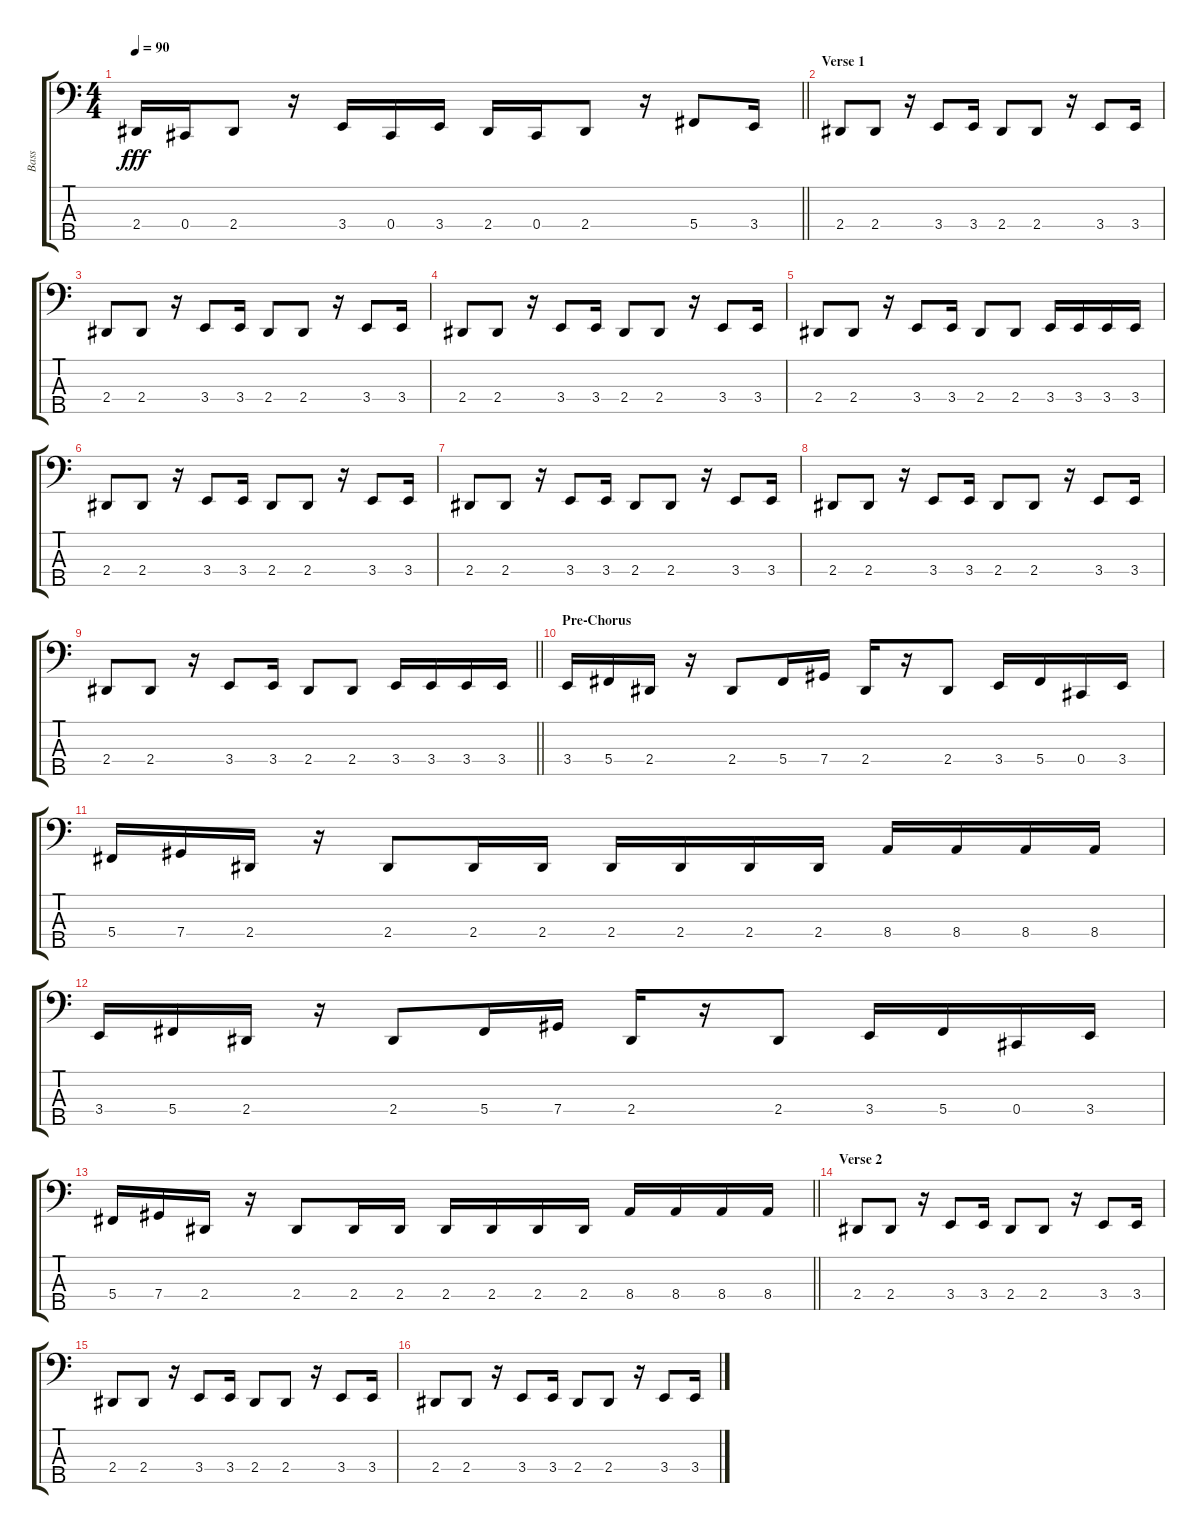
\track ("Bass" "Bass") {instrument electricbasspick}
\staff {score tabs}
\tuning (Gb2 Db2 Ab1 Db1 Bb0) {hide}
\ts (4 4)
\tempo 90
\clef f4
\barLineRight lightlight
\ks c
2.4.16{dy fff} 0.4.16 2.4.8 r.16 3.4.16 0.4.16 3.4.16 2.4.16 0.4.16 2.4.8 r.16 5.4.8 3.4.16 |
\section ("" "Verse 1")
2.4.8 2.4.8 r.16 3.4.8 3.4.16 2.4.8 2.4.8 r.16 3.4.8 3.4.16 |
2.4.8 2.4.8 r.16 3.4.8 3.4.16 2.4.8 2.4.8 r.16 3.4.8 3.4.16 |
2.4.8 2.4.8 r.16 3.4.8 3.4.16 2.4.8 2.4.8 r.16 3.4.8 3.4.16 |
2.4.8 2.4.8 r.16 3.4.8 3.4.16 2.4.8 2.4.8 3.4.16 3.4.16 3.4.16 3.4.16 |
2.4.8 2.4.8 r.16 3.4.8 3.4.16 2.4.8 2.4.8 r.16 3.4.8 3.4.16 |
2.4.8 2.4.8 r.16 3.4.8 3.4.16 2.4.8 2.4.8 r.16 3.4.8 3.4.16 |
2.4.8 2.4.8 r.16 3.4.8 3.4.16 2.4.8 2.4.8 r.16 3.4.8 3.4.16 |
\barLineRight lightlight
2.4.8 2.4.8 r.16 3.4.8 3.4.16 2.4.8 2.4.8 3.4.16 3.4.16 3.4.16 3.4.16 |
\section ("" "Pre-Chorus")
3.4.16 5.4.16 2.4.16 r.16 2.4.8 5.4.16 7.4.16 2.4.16 r.16 2.4.8 3.4.16 5.4.16 0.4.16 3.4.16 |
5.4.16 7.4.16 2.4.16 r.16 2.4.8 2.4.16 2.4.16 2.4.16 2.4.16 2.4.16 2.4.16 8.4.16 8.4.16 8.4.16 8.4.16 |
3.4.16 5.4.16 2.4.16 r.16 2.4.8 5.4.16 7.4.16 2.4.16 r.16 2.4.8 3.4.16 5.4.16 0.4.16 3.4.16 |
\barLineRight lightlight
5.4.16 7.4.16 2.4.16 r.16 2.4.8 2.4.16 2.4.16 2.4.16 2.4.16 2.4.16 2.4.16 8.4.16 8.4.16 8.4.16 8.4.16 |
\section ("" "Verse 2")
2.4.8 2.4.8 r.16 3.4.8 3.4.16 2.4.8 2.4.8 r.16 3.4.8 3.4.16 |
2.4.8 2.4.8 r.16 3.4.8 3.4.16 2.4.8 2.4.8 r.16 3.4.8 3.4.16 |
2.4.8 2.4.8 r.16 3.4.8 3.4.16 2.4.8 2.4.8 r.16 3.4.8 3.4.16
